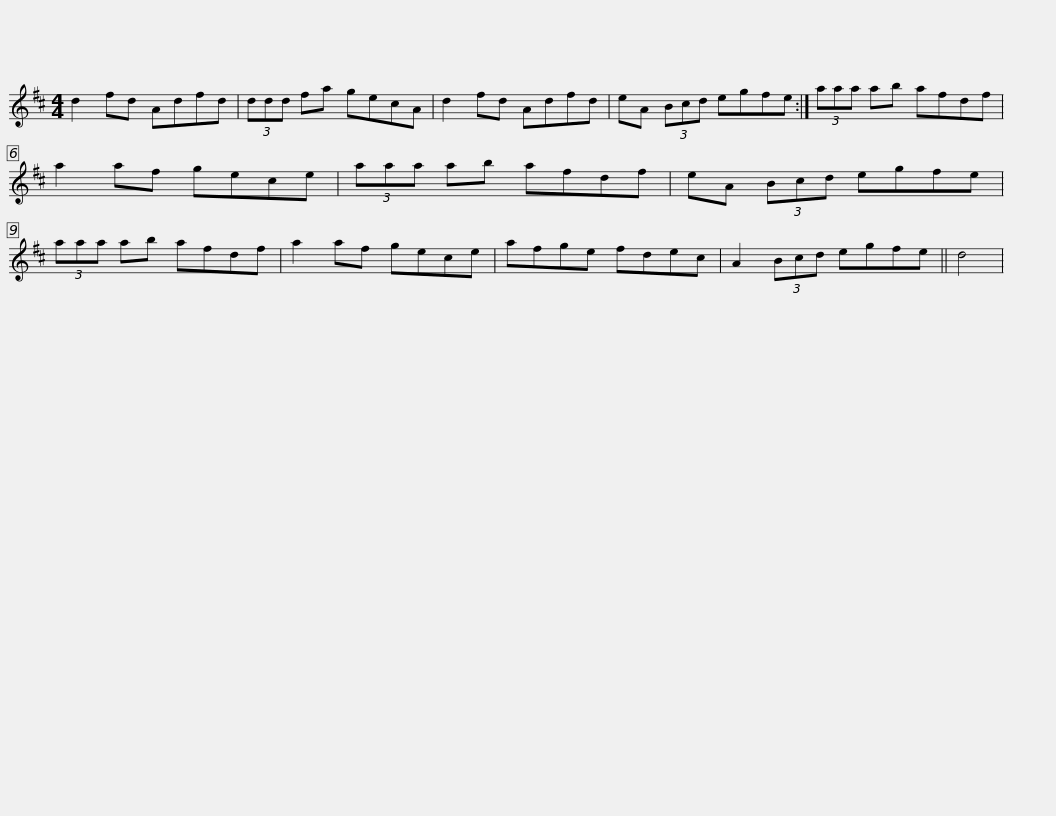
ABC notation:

X:1
L:1/8
M:4/4
I:linebreak $
K:D
V:1 treble
V:1
 d2 fd Adfd | (3ddd fa gecA | d2 fd Adfd | eA (3Bcd egfe :| (3aaa ab afdf |$ %5
 a2 af gece | (3aaa ab afdf | eA (3Bcd egfe | (3aaa ab afdf | a2 af gece |$ %10
 afge fdec | A2 (3Bcd egfe || d4 | %13
